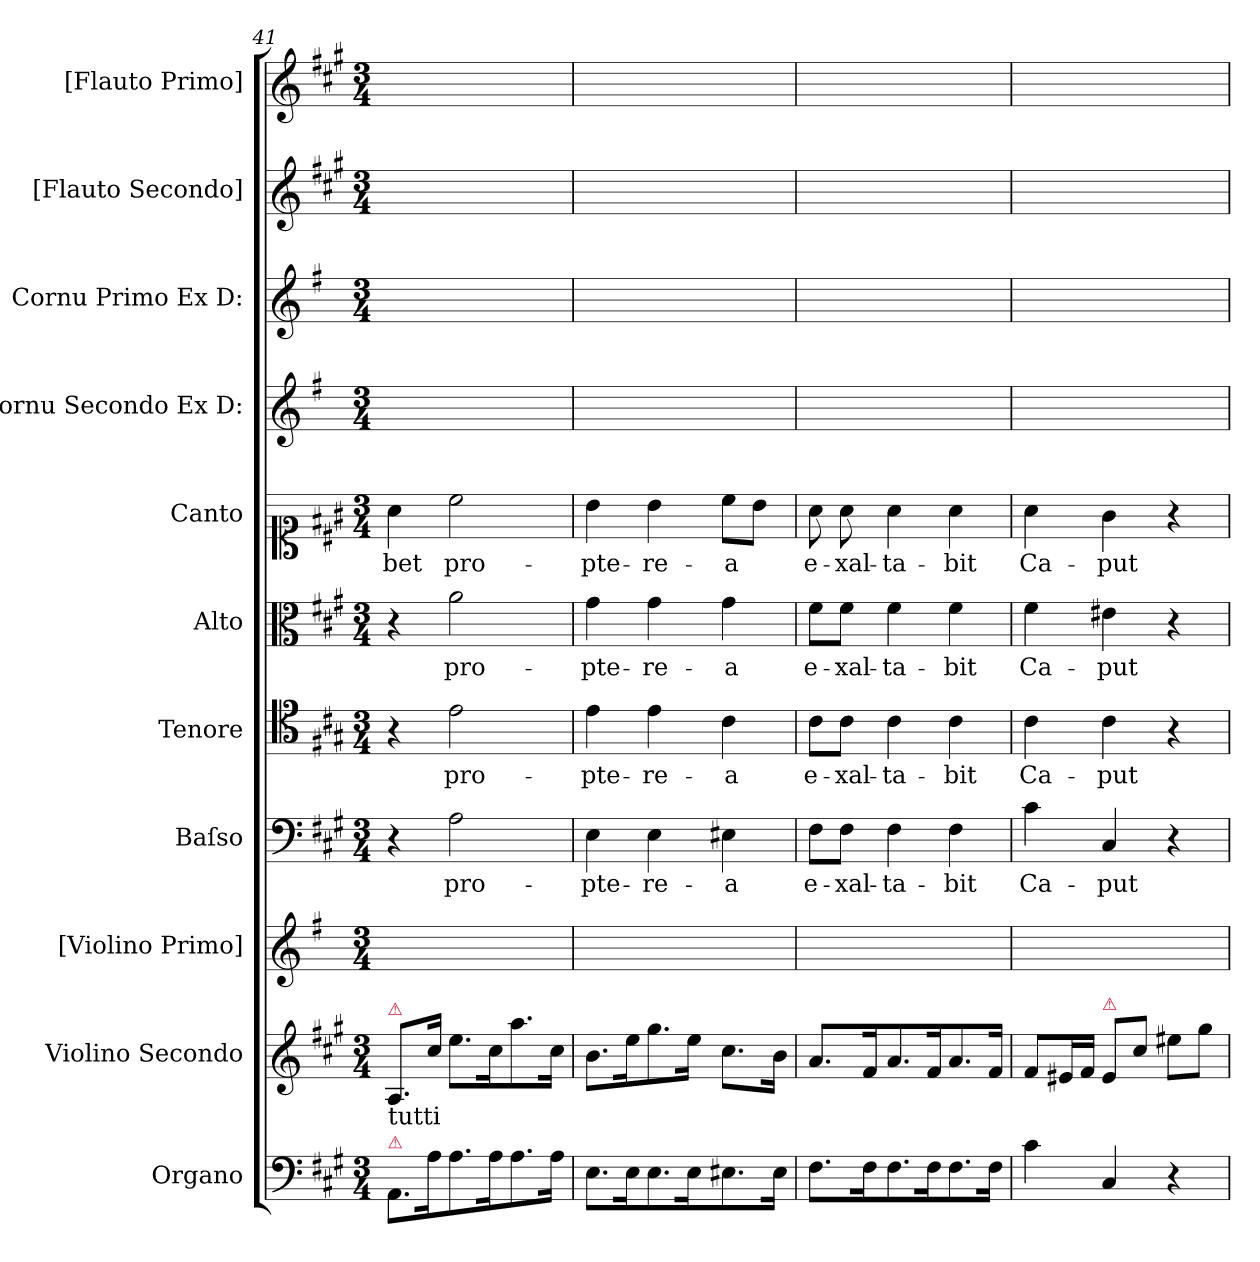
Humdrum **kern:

**kern	**kern	**dynam	**kern	**kern	**text	**kern	**text	**kern	**text	**kern	**text	**kern	**kern	**kern	**kern
*part11	*part10	*part10	*part9	*part8	*part8	*part7	*part7	*part6	*part6	*part5	*part5	*part4	*part3	*part2	*part1
*staff11	*staff10	*staff10	*staff9	*staff8	*staff8	*staff7	*staff7	*staff6	*staff6	*staff5	*staff5	*staff4	*staff3	*staff2	*staff1
*I"Organo	*I"Violino Secondo	*	*I"[Violino Primo]	*I"Baſso	*	*I"Tenore	*	*I"Alto	*	*I"Canto	*	*I"Cornu Secondo Ex D:	*I"Cornu Primo Ex D:	*I"[Flauto Secondo]	*I"[Flauto Primo]
*I'org	*I'vl 2	*	*I'[vl 1]	*I'B	*	*I'T	*	*I'A	*	*	*	*	*	*I'[fl 2]	*I'[fl 1]
*clefF4	*clefG2	*	*clefG2	*clefF4	*	*clefC4	*	*clefC3	*	*clefC1	*	*clefG2	*clefG2	*clefG2	*clefG2
*	*	*	*ITrd-1c-2	*	*	*	*	*	*	*	*	*ITrd-1c-2	*ITrd-1c-2	*	*
*k[f#c#g#]	*k[f#c#g#]	*	*k[f#c#g#]	*k[f#c#g#]	*	*k[f#c#g#]	*	*k[f#c#g#]	*	*k[f#c#g#]	*	*k[f#c#g#]	*k[f#c#g#]	*k[f#c#g#]	*k[f#c#g#]
*f#:	*f#:	*	*f#:	*f#:	*	*f#:	*	*f#:	*	*f#:	*	*f#:	*f#:	*f#:	*f#:
*M3/4	*M3/4	*	*M3/4	*M3/4	*	*M3/4	*	*M3/4	*	*M3/4	*	*M3/4	*M3/4	*M3/4	*M3/4
=41	=41	=41	=41	=41	=41	=41	=41	=41	=41	=41	=41	=41	=41	=41	=41
!	!LO:TX:a:color=crimson:t=⚠	!	!	!	!	!	!	!	!	!	!	!	!	!	!
!LO:TX:a:color=crimson:t=⚠	!	!	!	!	!	!	!	!	!	!	!	!	!	!	!
!LO:TX:a:t=tutti	!	!	!	!	!	!	!	!	!	!	!	!	!	!	!
!	!	!LO:DY:a	!	!	!	!	!	!	!	!	!	!	!	!	!
8.AA/L	8.A/L	f&colon;	2.ryy	4r	.	4r	.	4r	.	4a\	-bet	2.ryy	2.ryy	2.ryy	2.ryy
16A\K	16cc#\Jk	.	.	.	.	.	.	.	.	.	.	.	.	.	.
8.A\	8.ee\L	.	.	2A\	pro-	2e\	pro-	2a\	pro-	2cc#\	pro-	.	.	.	.
16A\K	16cc#\K	.	.	.	.	.	.	.	.	.	.	.	.	.	.
8.A\	8.aa\	.	.	.	.	.	.	.	.	.	.	.	.	.	.
16A\Jk	16cc#\Jk	.	.	.	.	.	.	.	.	.	.	.	.	.	.
=42	=42	=42	=42	=42	=42	=42	=42	=42	=42	=42	=42	=42	=42	=42	=42
8.E\L	8.b\L	.	2.ryy	4E\	-pte-	4e\	-pte-	4g#\	-pte-	4b\	-pte-	2.ryy	2.ryy	2.ryy	2.ryy
16E\K	16ee\K	.	.	.	.	.	.	.	.	.	.	.	.	.	.
8.E\	8.gg#\	.	.	4E\	-re-	4e\	-re-	4g#\	-re-	4b\	-re-	.	.	.	.
16E\K	16ee\Jk	.	.	.	.	.	.	.	.	.	.	.	.	.	.
8.E#X\	8.cc#\L	.	.	4E#X\	-a	4c#\	-a	4g#\	-a	8cc#\L	-a	.	.	.	.
.	.	.	.	.	.	.	.	.	.	8b\J	.	.	.	.	.
16E#\Jk	16b\Jk	.	.	.	.	.	.	.	.	.	.	.	.	.	.
=43	=43	=43	=43	=43	=43	=43	=43	=43	=43	=43	=43	=43	=43	=43	=43
8.F#\L	8.a/L	.	2.ryy	8F#\L	e-	8c#\L	e-	8f#\L	e-	8a\	e-	2.ryy	2.ryy	2.ryy	2.ryy
.	.	.	.	8F#\J	-xal-	8c#\J	-xal-	8f#\J	-xal-	8a\	-xal-	.	.	.	.
16F#\K	16f#/K	.	.	.	.	.	.	.	.	.	.	.	.	.	.
8.F#\	8.a/	.	.	4F#\	-ta-	4c#\	-ta-	4f#\	-ta-	4a\	-ta-	.	.	.	.
16F#\K	16f#/K	.	.	.	.	.	.	.	.	.	.	.	.	.	.
8.F#\	8.a/	.	.	4F#\	-bit	4c#\	-bit	4f#\	-bit	4a\	-bit	.	.	.	.
16F#\Jk	16f#/Jk	.	.	.	.	.	.	.	.	.	.	.	.	.	.
=44	=44	=44	=44	=44	=44	=44	=44	=44	=44	=44	=44	=44	=44	=44	=44
4c#\	8f#/L	.	2.ryy	4c#\	Ca-	4c#\	Ca-	4f#\	Ca-	4a\	Ca-	2.ryy	2.ryy	2.ryy	2.ryy
.	16e#X/L	.	.	.	.	.	.	.	.	.	.	.	.	.	.
.	16f#/JJ	.	.	.	.	.	.	.	.	.	.	.	.	.	.
!	!LO:TX:a:color=crimson:t=⚠	!	!	!	!	!	!	!	!	!	!	!	!	!	!
4C#/	8e#/L	.	.	4C#/	-put	4c#\	-put	4e#X\	-put	4g#\	-put	.	.	.	.
.	8cc#\J	.	.	.	.	.	.	.	.	.	.	.	.	.	.
4r	8ee#X\L	.	.	4r	.	4r	.	4r	.	4r	.	.	.	.	.
.	8gg#\J	.	.	.	.	.	.	.	.	.	.	.	.	.	.
=	=	=	=	=	=	=	=	=	=	=	=	=	=	=	=
*-	*-	*-	*-	*-	*-	*-	*-	*-	*-	*-	*-	*-	*-	*-	*-
